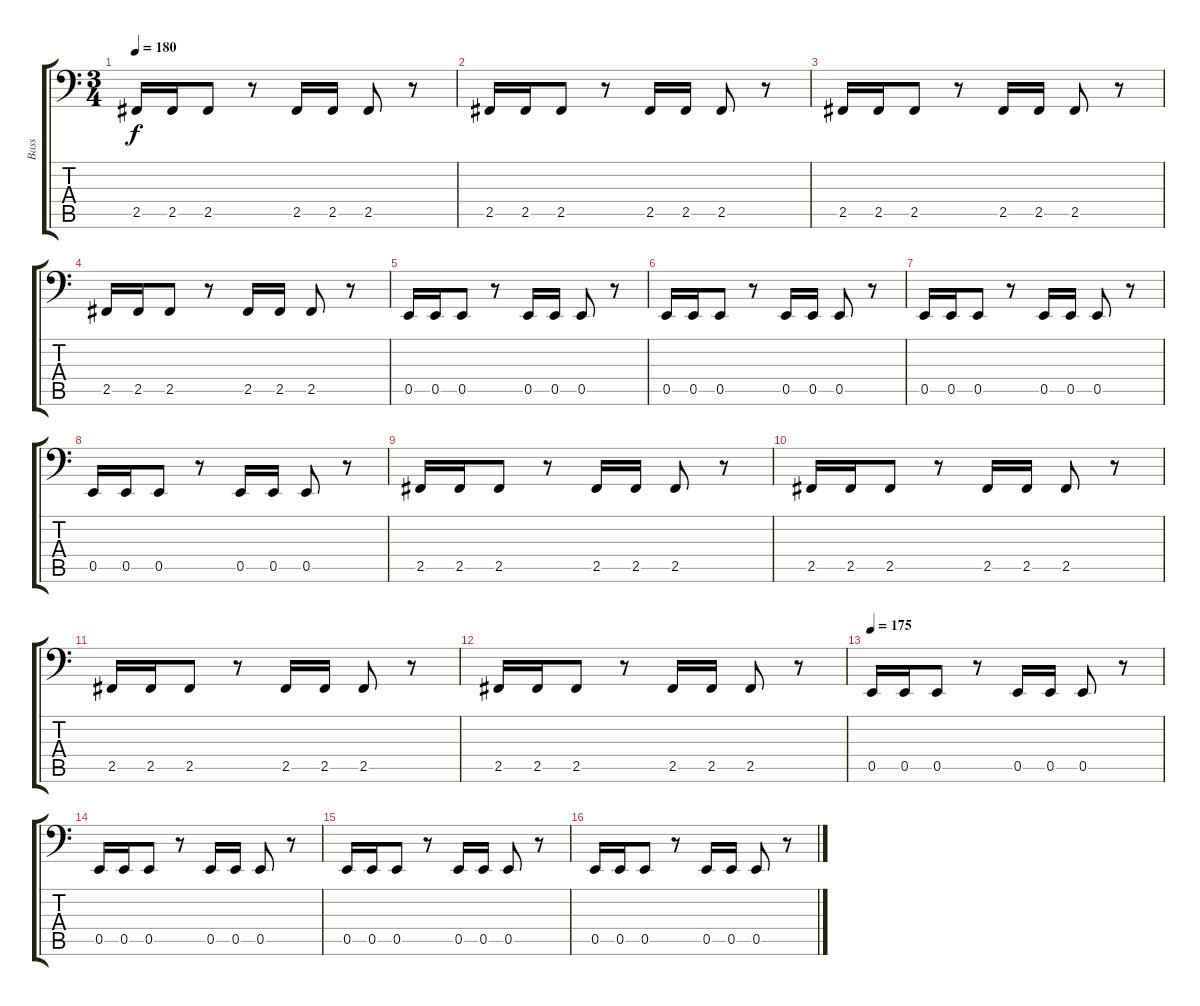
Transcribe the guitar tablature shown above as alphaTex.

\track ("Bass" "Bass") {instrument electricbassfinger}
\staff {score tabs}
\tuning (C3 G2 D2 A1 E1 B0) {hide}
\ts (3 4)
\tempo 180
\clef f4
\ks c
2.5.16{dy f} 2.5.16 2.5.8 r.8 2.5.16 2.5.16 2.5.8 r.8 |
2.5.16 2.5.16 2.5.8 r.8 2.5.16 2.5.16 2.5.8 r.8 |
2.5.16 2.5.16 2.5.8 r.8 2.5.16 2.5.16 2.5.8 r.8 |
2.5.16 2.5.16 2.5.8 r.8 2.5.16 2.5.16 2.5.8 r.8 |
0.5.16 0.5.16 0.5.8 r.8 0.5.16 0.5.16 0.5.8 r.8 |
0.5.16 0.5.16 0.5.8 r.8 0.5.16 0.5.16 0.5.8 r.8 |
0.5.16 0.5.16 0.5.8 r.8 0.5.16 0.5.16 0.5.8 r.8 |
0.5.16 0.5.16 0.5.8 r.8 0.5.16 0.5.16 0.5.8 r.8 |
2.5.16 2.5.16 2.5.8 r.8 2.5.16 2.5.16 2.5.8 r.8 |
2.5.16 2.5.16 2.5.8 r.8 2.5.16 2.5.16 2.5.8 r.8 |
2.5.16 2.5.16 2.5.8 r.8 2.5.16 2.5.16 2.5.8 r.8 |
2.5.16 2.5.16 2.5.8 r.8 2.5.16 2.5.16 2.5.8 r.8 |
\tempo 175
0.5.16 0.5.16 0.5.8 r.8 0.5.16 0.5.16 0.5.8 r.8 |
0.5.16 0.5.16 0.5.8 r.8 0.5.16 0.5.16 0.5.8 r.8 |
0.5.16 0.5.16 0.5.8 r.8 0.5.16 0.5.16 0.5.8 r.8 |
0.5.16 0.5.16 0.5.8 r.8 0.5.16 0.5.16 0.5.8 r.8
